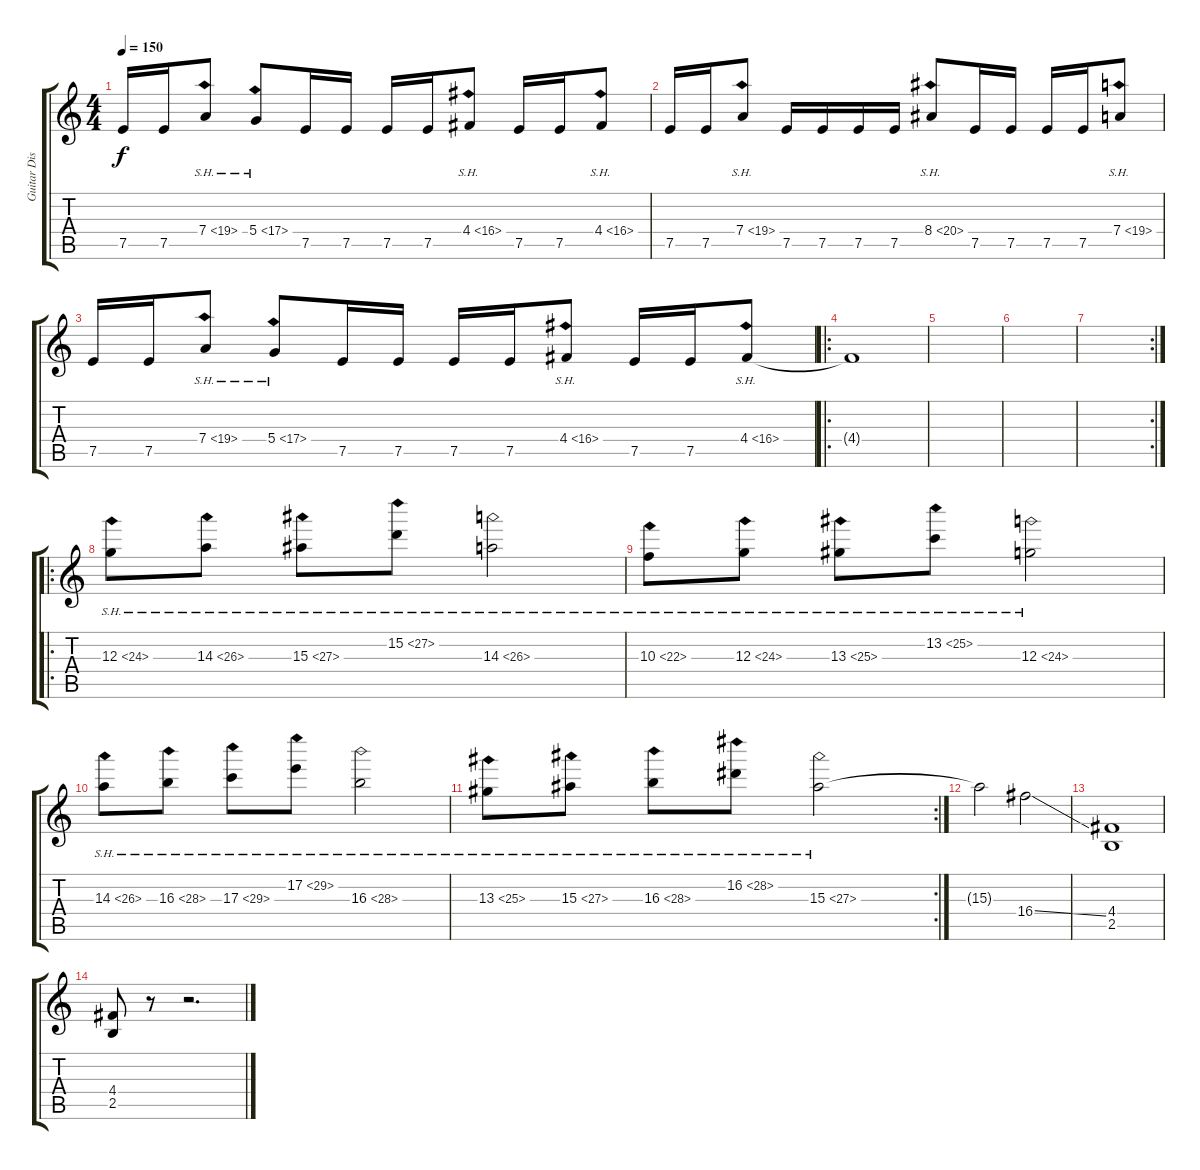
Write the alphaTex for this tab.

\track ("Guitar Distortion" "Guitar Dis") {instrument distortionguitar}
\staff {score tabs}
\tuning (E4 B3 G3 D3 A2 D2) {hide}
\ts (4 4)
\tempo 150
\clef g2
\ks c
7.5.16{dy f} 7.5.16 7.4{sh 12}.8 5.4{sh 12}.8 7.5.16 7.5.16 7.5.16 7.5.16 4.4{sh 12}.8 7.5.16 7.5.16 4.4{sh 12}.8 |
7.5.16 7.5.16 7.4{sh 12}.8 7.5.16 7.5.16 7.5.16 7.5.16 8.4{sh 12}.8 7.5.16 7.5.16 7.5.16 7.5.16 7.4{sh 12}.8 |
7.5.16 7.5.16 7.4{sh 12}.8 5.4{sh 12}.8 7.5.16 7.5.16 7.5.16 7.5.16 4.4{sh 12}.8 7.5.16 7.5.16 4.4{sh 12}.8 |
\ro
4.4{t}.1{volume 0} |
|
|
\rc 2
|
\ro
12.3{sh 12}.8{volume 16} 14.3{sh 12}.8 15.3{sh 12}.8 15.2{sh 12}.8 14.3{sh 12}.2 |
10.3{sh 12}.8 12.3{sh 12}.8 13.3{sh 12}.8 13.2{sh 12}.8 12.3{sh 12}.2 |
14.3{sh 12}.8 16.3{sh 12}.8 17.3{sh 12}.8 17.2{sh 12}.8 16.3{sh 12}.2 |
\rc 2
13.3{sh 12}.8 15.3{sh 12}.8 16.3{sh 12}.8 16.2{sh 12}.8 15.3{sh 12}.2 |
15.3{t}.2 16.4{ss}.2 |
(4.4 2.5).1 |
(4.4 2.5).8 r.8 r.2{d}
